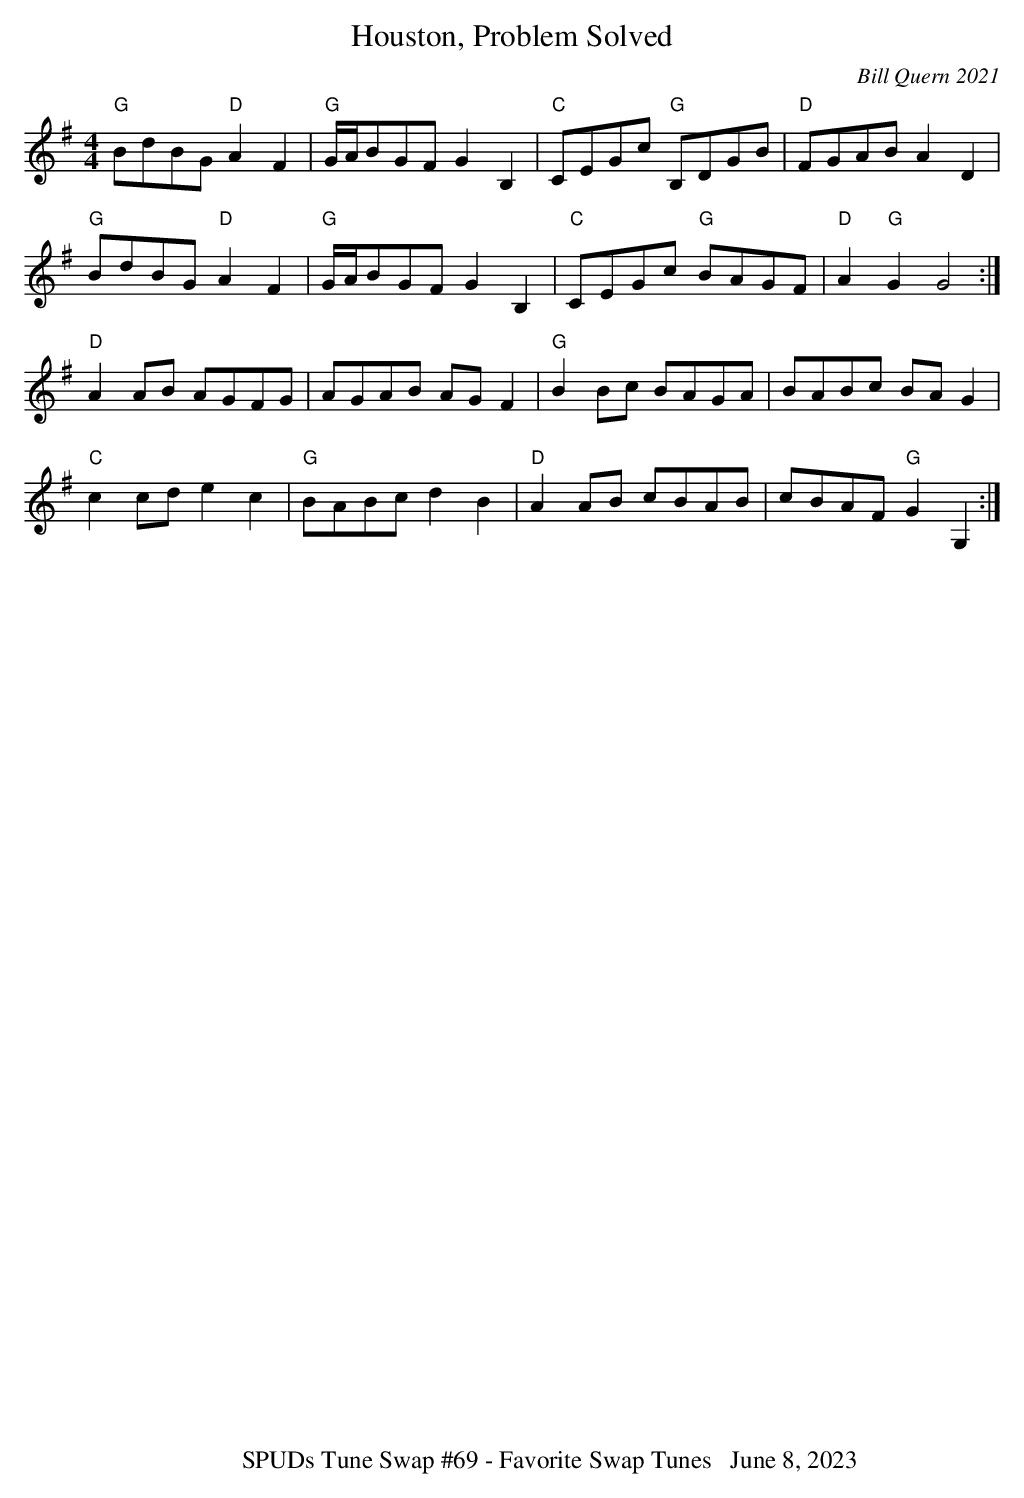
X:1
T:Houston, Problem Solved
C:Bill Quern 2021
M:4/4
L:1/8
K:G
"G"BdBG "D"A2F2|"G"G/A/BGF G2B,2|"C"CEGc "G"B,DGB|"D"FGAB A2D2|
"G"BdBG "D"A2F2|"G"G/A/BGF G2B,2|"C"CEGc "G"BAGF|"D"A2"G"G2G4:|
"D"A2AB AGFG|AGAB AGF2|"G"B2Bc BAGA|BABc BAG2|
"C"c2cd e2c2|"G"BABc d2B2|"D"A2AB cBAB|cBAF "G"G2G,2:|
